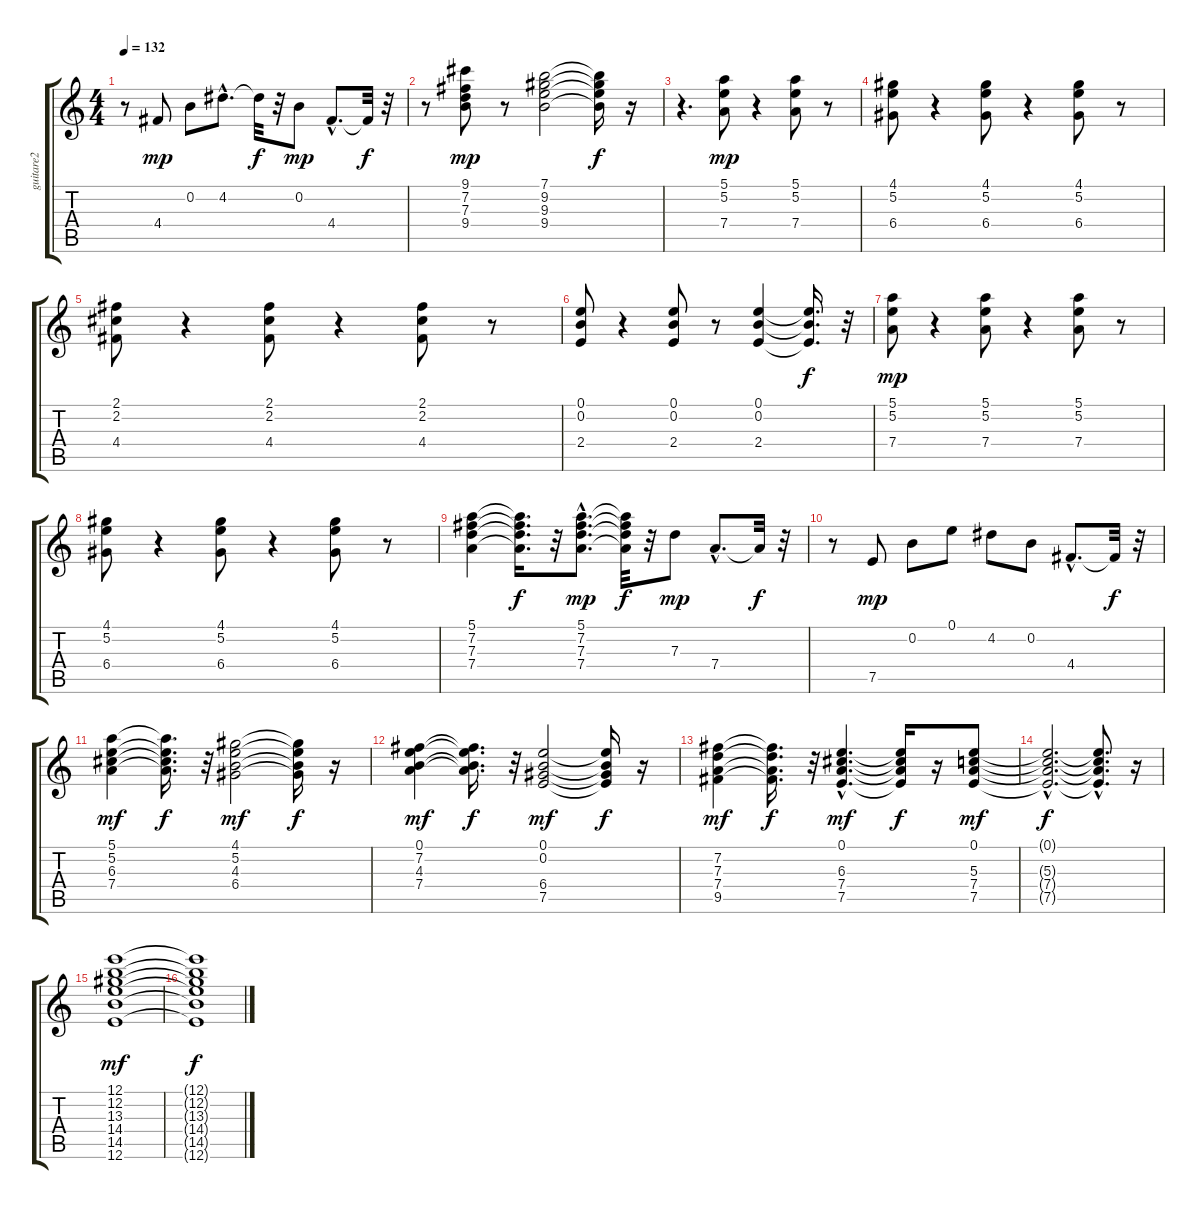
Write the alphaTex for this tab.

\track ("guitare2" "guitare2") {instrument acousticguitarnylon}
\staff {score tabs}
\tuning (E4 B3 G3 D3 A2 E2) {hide}
\ts (4 4)
\tempo 132
\clef g2
\ks c
r.8{dy mp} 4.4.8 0.2.8 4.2{hac}.8{d} 4.2{t}.32{dy f} r.32 0.2.8{dy mp} 4.4{hac}.8{d} 4.4{t}.32{dy f} r.32 |
r.8 (9.1 7.2 7.3 9.4).8{dy mp} r.8 (7.1 9.2 9.3 9.4).2 (7.1{t} 9.2{t} 9.3{t} 9.4{t}).16{dy f} r.16 |
r.4{d} (5.1 5.2 7.4).8{dy mp} r.4 (5.1 5.2 7.4).8 r.8 |
(4.1 5.2 6.4).8 r.4 (4.1 5.2 6.4).8 r.4 (4.1 5.2 6.4).8 r.8 |
(2.1 2.2 4.4).8 r.4 (2.1 2.2 4.4).8 r.4 (2.1 2.2 4.4).8 r.8 |
(0.1 0.2 2.4).8 r.4 (0.1 0.2 2.4).8 r.8 (0.1 0.2 2.4).4 (0.1{t} 0.2{t} 2.4{t}).16{d dy f} r.32 |
(5.1 5.2 7.4).8{dy mp} r.4 (5.1 5.2 7.4).8 r.4 (5.1 5.2 7.4).8 r.8 |
(4.1 5.2 6.4).8 r.4 (4.1 5.2 6.4).8 r.4 (4.1 5.2 6.4).8 r.8 |
(5.1 7.2 7.3 7.4).4 (5.1{t} 7.2{t} 7.3{t} 7.4{t}).16{d dy f} r.32 (5.1{hac} 7.2{hac} 7.3{hac} 7.4{hac}).8{d dy mp} (5.1{t} 7.2{t} 7.3{t} 7.4{t}).32{dy f} r.32 7.3.8{dy mp} 7.4{hac}.8{d} 7.4{t}.32{dy f} r.32 |
r.8 7.5.8{dy mp} 0.2.8 0.1.8 4.2.8 0.2.8 4.4{hac}.8{d} 4.4{t}.32{dy f} r.32 |
(5.1 5.2 6.3 7.4).4{dy mf} (5.1{t} 5.2{t} 6.3{t} 7.4{t}).16{d dy f} r.32 (4.1 5.2 4.3 6.4).2{dy mf} (4.1{t} 5.2{t} 4.3{t} 6.4{t}).16{dy f} r.16 |
(0.1 7.2 4.3 7.4).4{dy mf} (0.1{t} 7.2{t} 4.3{t} 7.4{t}).16{d dy f} r.32 (0.1 0.2 6.4 7.5).2{dy mf} (0.1{t} 0.2{t} 6.4{t} 7.5{t}).16{dy f} r.16 |
(7.2 7.3 7.4 9.5).4{dy mf} (7.2{t} 7.3{t} 7.4{t} 9.5{t}).16{d dy f} r.32 (0.1{hac} 6.3{hac} 7.4{hac} 7.5{hac}).4{d dy mf} (0.1{t} 6.3{t} 7.4{t} 7.5{t}).16{dy f} r.16 (0.1 5.3 7.4 7.5).8{dy mf} |
(0.1{hac t} 5.3{hac t} 7.4{hac t} 7.5{hac t}).2{d dy f} (0.1{hac t} 5.3{hac t} 7.4{hac t} 7.5{hac t}).8{d} r.16 |
(12.1 12.2 13.3 14.4 14.5 12.6).1{dy mf} |
(12.1{t} 12.2{t} 13.3{t} 14.4{t} 14.5{t} 12.6{t}).1{dy f}
